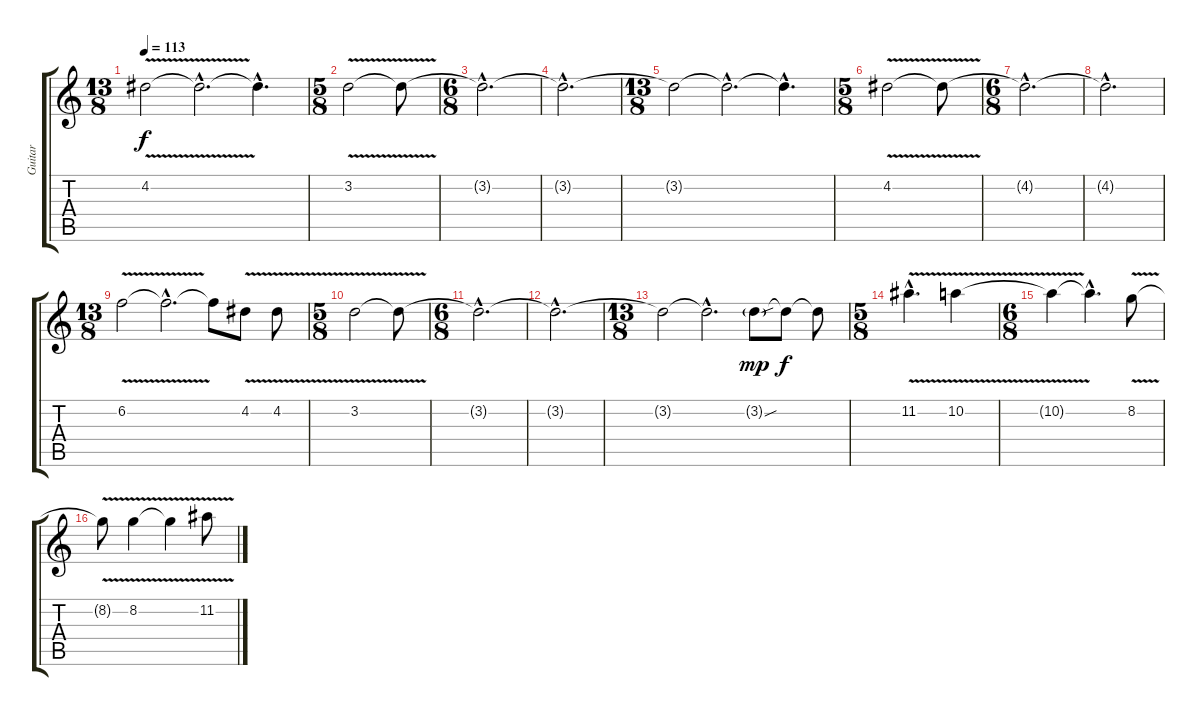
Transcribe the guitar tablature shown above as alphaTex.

\track ("Guitar" "Guitar") {instrument distortionguitar}
\staff {score tabs}
\tuning (E4 B3 G3 D3 A2 D2) {hide}
\ts (13 8)
\tempo 113
\clef g2
\ks c
4.2{v}.2{dy f} 4.2{hac t}.2{d} 4.2{hac t}.4{d} |
\ts (5 8)
3.2{v}.2 3.2{t}.8 |
\ts (6 8)
3.2{hac t}.2{d} |
3.2{hac t}.2{d} |
\ts (13 8)
3.2{t}.2 3.2{hac t}.2{d} 3.2{hac t}.4{d} |
\ts (5 8)
4.2{v}.2 4.2{t}.8 |
\ts (6 8)
4.2{hac t}.2{d} |
4.2{hac t}.2{d} |
\ts (13 8)
6.2{v}.2 6.2{hac t}.2{d} 6.2{t}.8 4.2{v}.8 4.2{v}.8 |
\ts (5 8)
3.2{v}.2 3.2{t}.8 |
\ts (6 8)
3.2{hac t}.2{d} |
3.2{hac t}.2{d} |
\ts (13 8)
3.2{t}.2 3.2{hac t}.2{d} 3.2{sou g}.8{dy mp} 3.2{t}.8{dy f} 3.2{t}.8 |
\ts (5 8)
11.2{v hac}.4{d} 10.2{v}.4 |
\ts (6 8)
10.2{t}.4 10.2{hac t}.4{d} 8.2{v}.8 |
8.2{t}.8 8.2{v}.4 8.2{t}.4 11.2{v}.8
